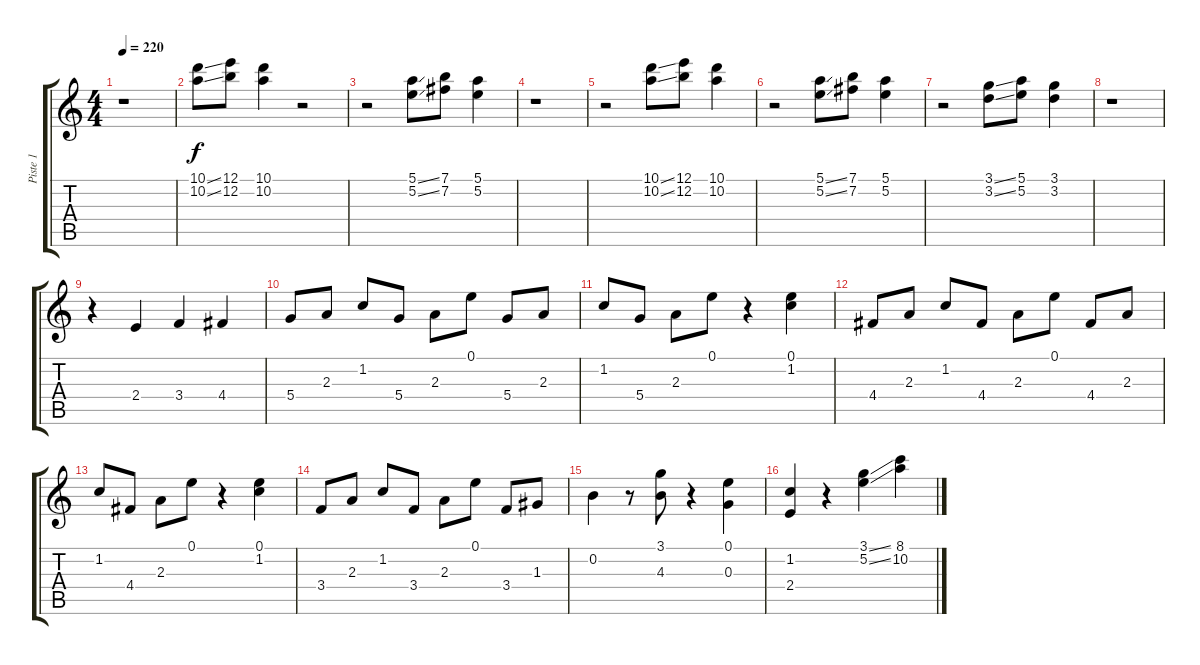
\track ("Piste 1" "Piste 1") {instrument acousticguitarnylon}
\staff {score tabs}
\tuning (E4 B3 G3 D3 A2 E2) {hide}
\ts (4 4)
\tempo 220
\clef g2
\ks c
r.1{dy f} |
(10.1{ss} 10.2{ss}).8 (12.1 12.2).8 (10.1 10.2).4 r.2 |
r.2 (5.1{ss} 5.2{ss}).8 (7.1 7.2).8 (5.1 5.2).4 |
r.1 |
r.2 (10.1{ss} 10.2{ss}).8 (12.1 12.2).8 (10.1 10.2).4 |
r.2 (5.1{ss} 5.2{ss}).8 (7.1 7.2).8 (5.1 5.2).4 |
r.2 (3.1{ss} 3.2{ss}).8 (5.1 5.2).8 (3.1 3.2).4 |
r.1 |
r.4 2.4.4 3.4.4 4.4.4 |
5.4.8 2.3.8 1.2.8 5.4.8 2.3.8 0.1.8 5.4.8 2.3.8 |
1.2.8 5.4.8 2.3.8 0.1.8 r.4 (0.1 1.2).4 |
4.4.8 2.3.8 1.2.8 4.4.8 2.3.8 0.1.8 4.4.8 2.3.8 |
1.2.8 4.4.8 2.3.8 0.1.8 r.4 (0.1 1.2).4 |
3.4.8 2.3.8 1.2.8 3.4.8 2.3.8 0.1.8 3.4.8 1.3.8 |
0.2.4 r.8 (3.1 4.3).8 r.4 (0.1 0.3).4 |
(1.2 2.4).4 r.4 (3.1{ss} 5.2{ss}).4 (8.1 10.2).4
